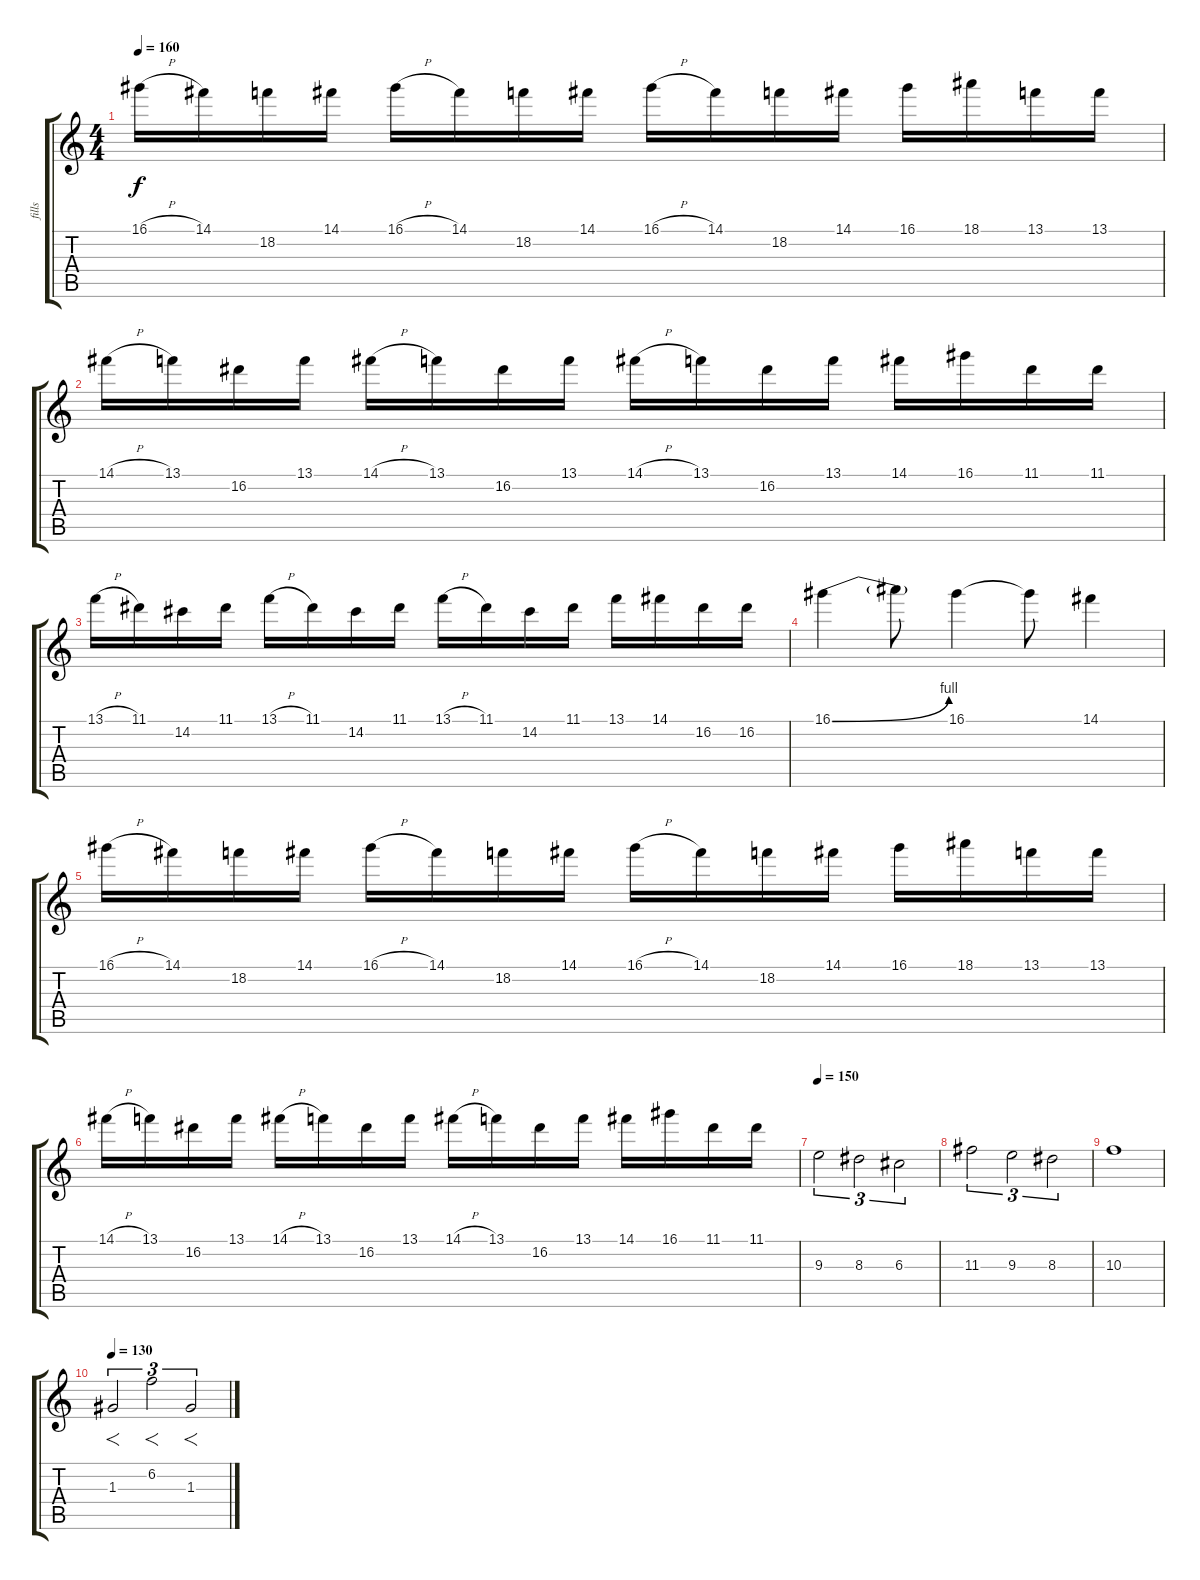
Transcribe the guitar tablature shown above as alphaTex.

\track ("fills" "fills") {instrument overdrivenguitar}
\staff {score tabs}
\tuning (E4 B3 G3 D3 A2 E2) {hide}
\ts (4 4)
\tempo 160
\clef g2
\ks c
16.1{h}.16{dy f instrument overdrivenguitar} 14.1.16 18.2.16 14.1.16 16.1{h}.16 14.1.16 18.2.16 14.1.16 16.1{h}.16 14.1.16 18.2.16 14.1.16 16.1.16 18.1.16 13.1.16 13.1.16 |
14.1{h}.16 13.1.16 16.2.16 13.1.16 14.1{h}.16 13.1.16 16.2.16 13.1.16 14.1{h}.16 13.1.16 16.2.16 13.1.16 14.1.16 16.1.16 11.1.16 11.1.16 |
13.1{h}.16 11.1.16 14.2.16 11.1.16 13.1{h}.16 11.1.16 14.2.16 11.1.16 13.1{h}.16 11.1.16 14.2.16 11.1.16 13.1.16 14.1.16 16.2.16 16.2.16 |
16.1{be (bend 0 0 60 4)}.4 16.1{t}.8 16.1.4 16.1{t}.8 14.1.4 |
16.1{h}.16{instrument overdrivenguitar} 14.1.16 18.2.16 14.1.16 16.1{h}.16 14.1.16 18.2.16 14.1.16 16.1{h}.16 14.1.16 18.2.16 14.1.16 16.1.16 18.1.16 13.1.16 13.1.16 |
14.1{h}.16 13.1.16 16.2.16 13.1.16 14.1{h}.16 13.1.16 16.2.16 13.1.16 14.1{h}.16 13.1.16 16.2.16 13.1.16 14.1.16 16.1.16 11.1.16 11.1.16 |
\tempo 150
9.3.2{tu (3 2) volume 10} 8.3.2{tu (3 2)} 6.3.2{tu (3 2)} |
11.3.2{tu (3 2)} 9.3.2{tu (3 2)} 8.3.2{tu (3 2)} |
10.3.1 |
\tempo 130
1.3.2{f tu (3 2)} 6.2.2{f tu (3 2)} 1.3.2{f tu (3 2)}
